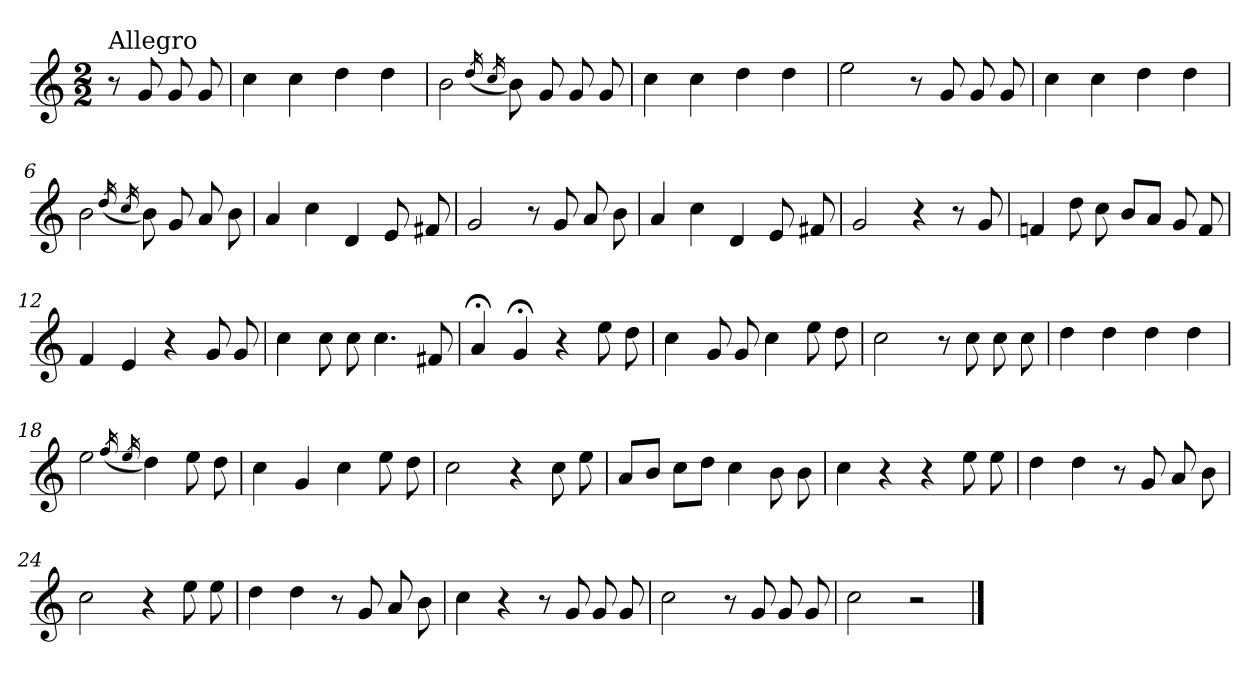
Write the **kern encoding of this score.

**kern
*part1
*staff1
*clefG2
*k[]
*C:
*M2/2
=
!LO:TX:a:t=Allegro
8r
8g/
8g/
8g/
=1
4cc\
4cc\
4dd\
4dd\
=2
2b\
(<16qdd/
16qcc/
8b\)
8g/
8g/
8g/
=3
4cc\
4cc\
4dd\
4dd\
=4
2ee\
8r
8g/
8g/
8g/
!!LO:LB:g=z
=5
4cc\
4cc\
4dd\
4dd\
=6
2b\
(<16qdd/
16qcc/
8b\)
8g/
8a/
8b\
=7
4a/
4cc\
4d/
8e/
8f#X/
=8
2g/
8r
8g/
8a/
8b\
=9
4a/
4cc\
4d/
8e/
8f#X/
!!LO:LB:g=z
=10
2g/
4r
8r
8g/
=11
4fn/
8dd\
8cc\
8b/L
8a/J
8g/
8f/
=12
4f/
4e/
4r
8g/
8g/
=13
4cc\
8cc\
8cc\
4.cc\
8f#X/
=14
4a;</
4g;</
4r
8ee\
8dd\
!!LO:LB:g=z
=15
4cc\
8g/
8g/
4cc\
8ee\
8dd\
=16
2cc\
8r
8cc\
8cc\
8cc\
=17
4dd\
4dd\
4dd\
4dd\
=18
2ee\
(<16qff/
16qee/
4dd\)
8ee\
8dd\
=19
4cc\
4g/
4cc\
8ee\
8dd\
=20
2cc\
4r
8cc\
8ee\
!!LO:LB:g=z
=21
8a/L
8b/J
8cc\L
8dd\J
4cc\
8b\
8b\
=22
4cc\
4r
4r
8ee\
8ee\
=23
4dd\
4dd\
8r
8g/
8a/
8b\
=24
2cc\
4r
8ee\
8ee\
=25
4dd\
4dd\
8r
8g/
8a/
8b\
!!LO:LB:g=z
=26
4cc\
4r
8r
8g/
8g/
8g/
=27
2cc\
8r
8g/
8g/
8g/
=28
2cc\
2r
==
*-
